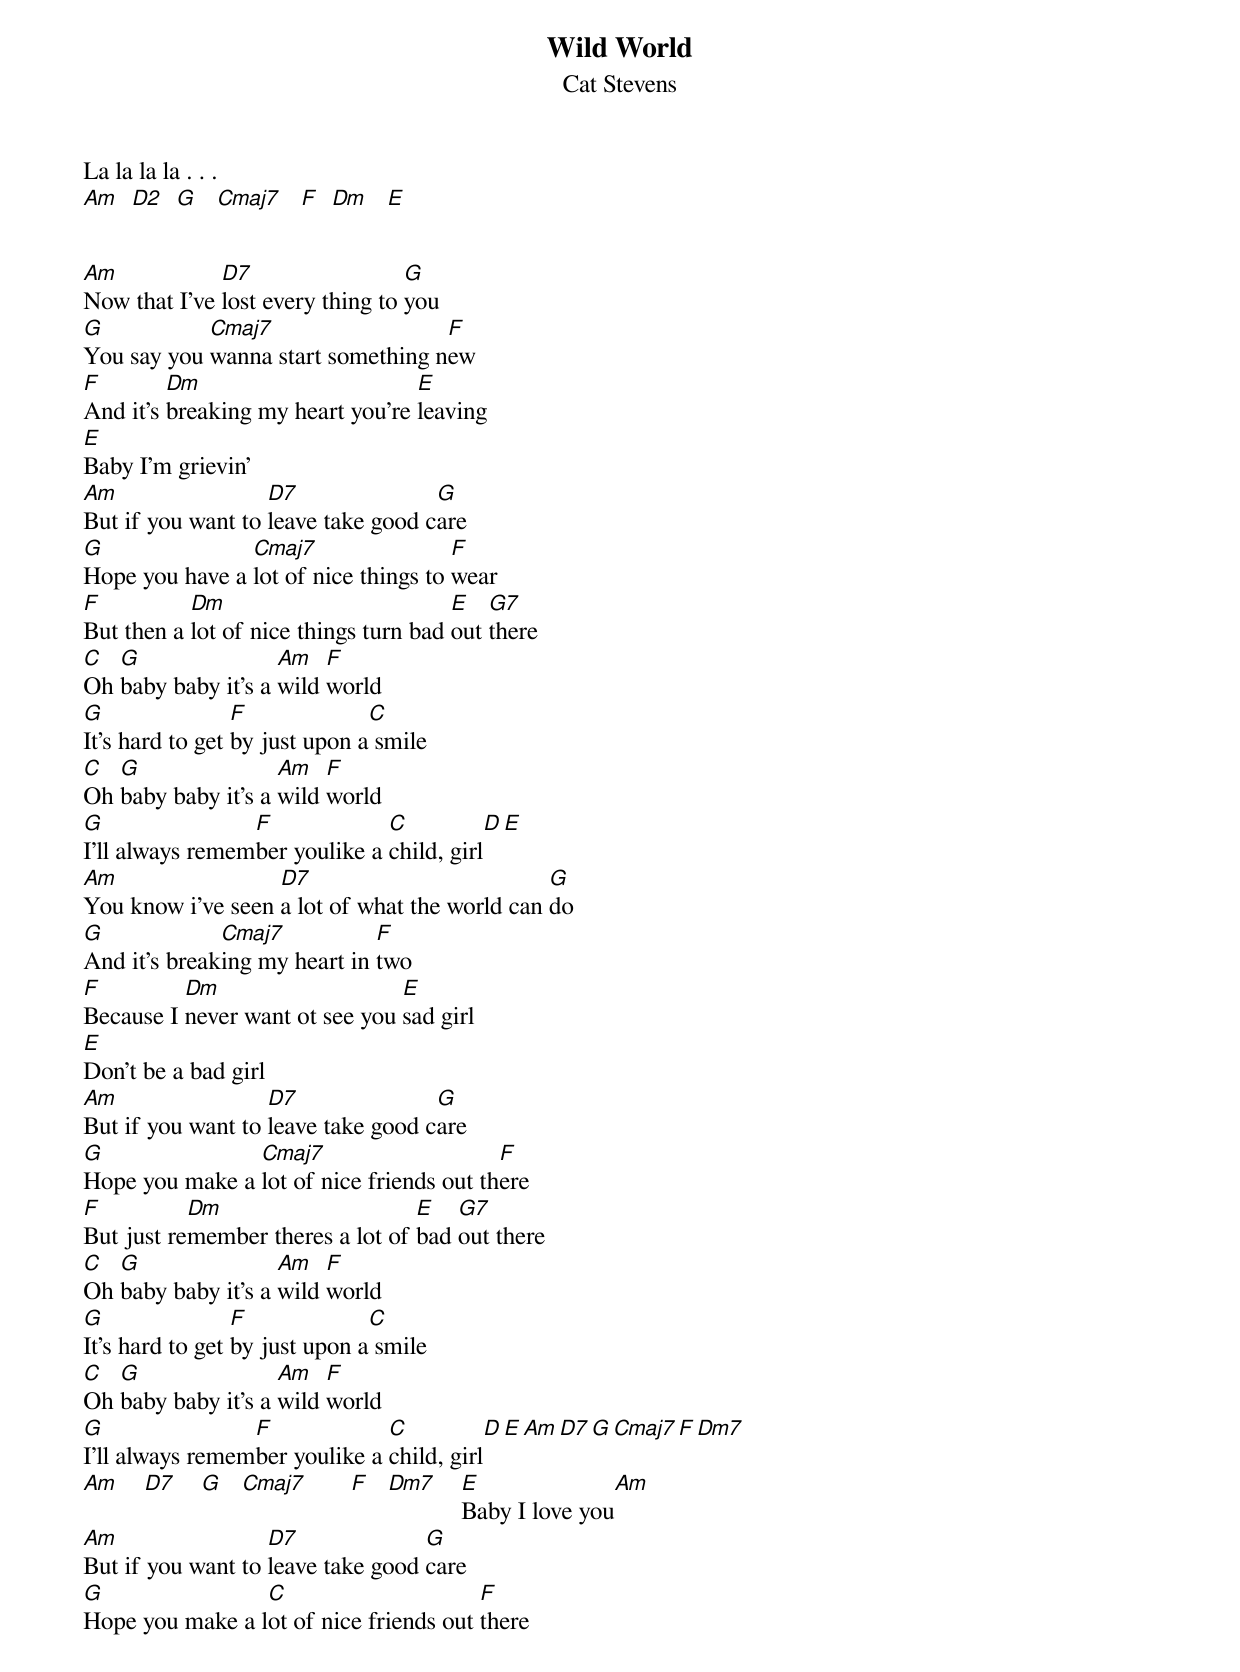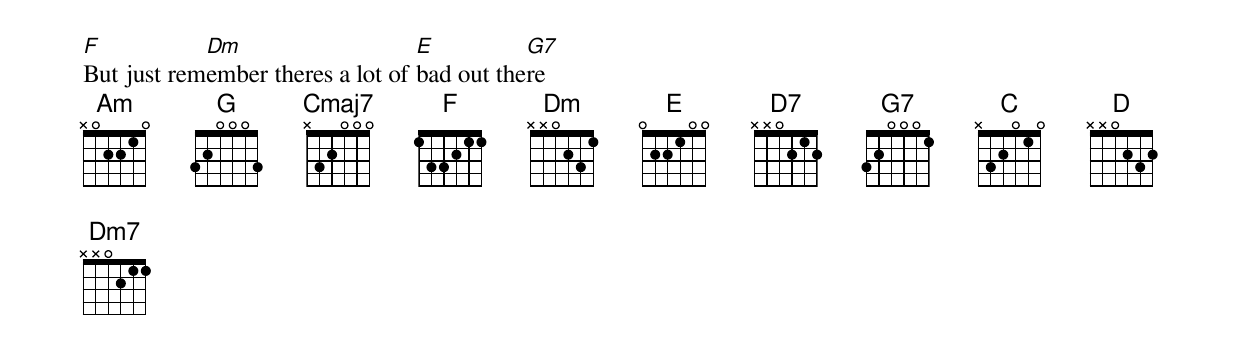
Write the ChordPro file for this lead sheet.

{t:Wild World}
{st:Cat Stevens}

La la la la . . .
[Am]  [D2]  [G]   [Cmaj7]   [F]  [Dm]   [E]


[Am]Now that I've [D7]lost every thing to [G]you
[G]You say you [Cmaj7]wanna start something n[F]ew
[F]And it's [Dm]breaking my heart you're [E]leaving
[E]Baby I'm grievin'
[Am]But if you want to [D7]leave take good c[G]are
[G]Hope you have a [Cmaj7]lot of nice things to [F]wear
[F]But then a [Dm]lot of nice things turn bad [E]out [G7]there
[C]Oh [G]baby baby it's a [Am]wild [F]world
[G]It's hard to get [F]by just upon a[C] smile
[C]Oh [G]baby baby it's a [Am]wild [F]world
[G]I'll always remem[F]ber youlike a [C]child, girl[D][E]
[Am]You know i've seen [D7]a lot of what the world can [G]do
[G]And it's break[Cmaj7]ing my heart in [F]two
[F]Because I [Dm]never want ot see you [E]sad girl
[E]Don't be a bad girl
[Am]But if you want to [D7]leave take good c[G]are
[G]Hope you make a [Cmaj7]lot of nice friends out th[F]ere
[F]But just re[Dm]member theres a lot of [E]bad [G7]out there
[C]Oh [G]baby baby it's a [Am]wild [F]world
[G]It's hard to get [F]by just upon a[C] smile
[C]Oh [G]baby baby it's a [Am]wild [F]world
[G]I'll always remem[F]ber youlike a [C]child, girl[D][E][Am][D7][G][Cmaj7][F][Dm7]
[Am]    [D7]    [G]   [Cmaj7]       [F]   [Dm7]    [E]Baby I love you[Am]
[Am]But if you want to [D7]leave take good [G]care
[G]Hope you make a l[C]ot of nice friends out [F]there
[F]But just rem[Dm]ember theres a lot of [E]bad out the[G7]re
